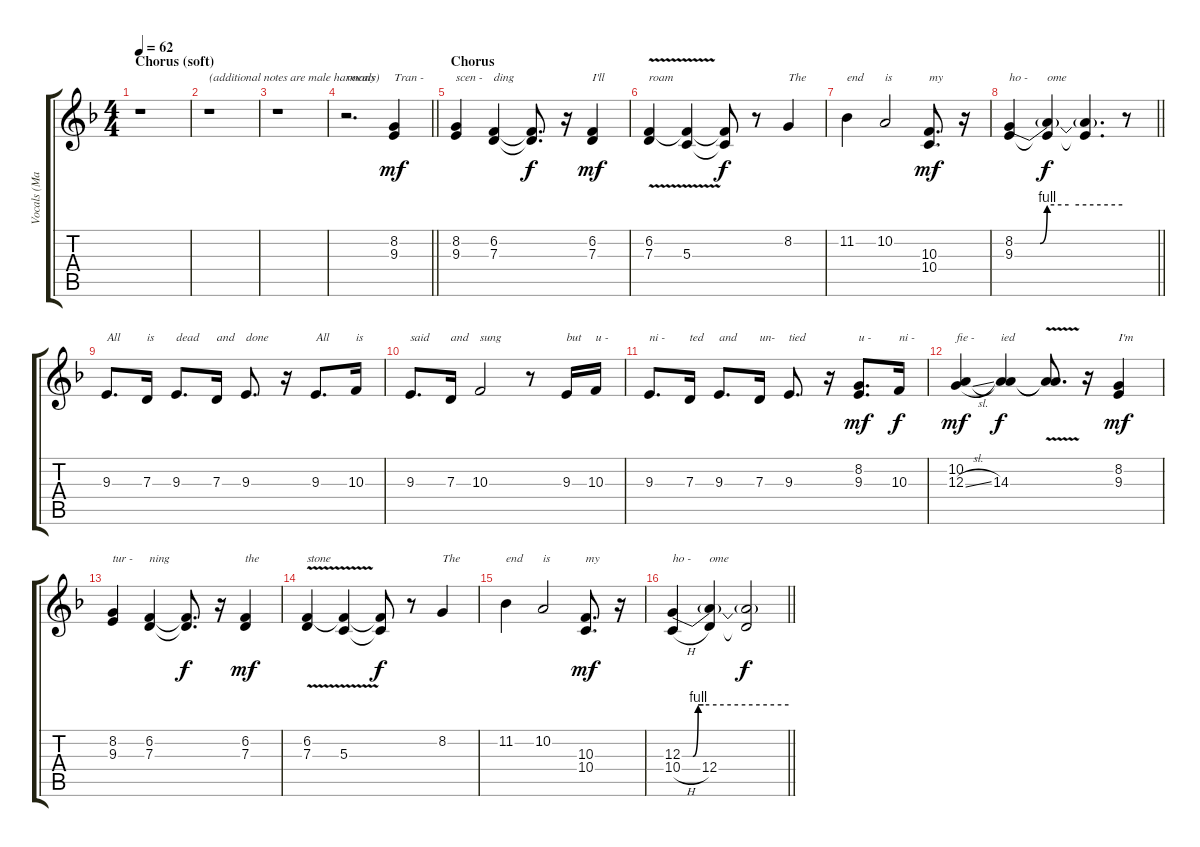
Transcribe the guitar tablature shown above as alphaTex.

\track ("Vocals (Mariangela)" "Vocals (Ma") {instrument lead6voice}
\staff {score tabs}
\tuning (E4 B3 G3 D3 A2 E2) {hide}
\ts (4 4)
\section ("" "Chorus (soft)")
\tempo 62
\clef g2
\ks dminor
r.1{dy f} |
r.1{txt "(additional notes are male harmony"} |
r.1 |
\barLineRight lightlight
r.2{d txt "vocals)"} (8.2 9.3).4{txt "Tran -" dy mf} |
\section ("" "Chorus")
(8.2 9.3).4{txt "scen -"} (6.2 7.3).4{txt "ding"} (6.2{t} 7.3{t}).8{d dy f} r.16 (6.2 7.3).4{txt "I'll" dy mf} |
(6.2{v} 7.3).4{txt "roam"} (6.2{t} 5.3).4 (6.2{t} 5.3{t}).8{dy f} r.8 8.2.4{txt "The"} |
11.2.4{txt "end"} 10.2.2{txt "is"} (10.3 10.4).8{d txt "my" dy mf} r.16 |
\barLineRight lightlight
(8.2{be (custom 0 0 14 0 18 4 30 4 60 4)} 9.3).4{txt "ho -"} (8.2{t} 9.3{t}).4{txt "ome" dy f} (8.2{t} 9.3{t}).4{d} r.8 |
\section ("" "")
9.3.8{d txt "All"} 7.3.16{txt "is"} 9.3.8{d txt "dead"} 7.3.16{txt "and"} 9.3.8{d txt "done"} r.16 9.3.8{d txt "All"} 10.3.16{txt "is"} |
9.3.8{d txt "said"} 7.3.16{txt "and"} 10.3.2{txt "sung"} r.8 9.3.16{txt "but"} 10.3.16{txt "u -"} |
9.3.8{d txt "ni -"} 7.3.16{txt "ted"} 9.3.8{d txt "and"} 7.3.16{txt "un-"} 9.3.8{d txt "tied"} r.16 (8.2 9.3).8{d txt "u -" dy mf} 10.3.16{txt "ni -" dy f} |
(10.2 12.3{sl}).4{txt "fie -" dy mf} (10.2{t} 14.3).4{txt "ied" dy f} (10.2{t} 14.3{v t}).8{d} r.16 (8.2 9.3).4{txt "I'm" dy mf} |
(8.2 9.3).4{txt "tur -"} (6.2 7.3).4{txt "ning"} (6.2{t} 7.3{t}).8{d dy f} r.16 (6.2 7.3).4{txt "the" dy mf} |
(6.2{v} 7.3).4{txt "stone"} (6.2{t} 5.3).4 (6.2{t} 5.3{t}).8{dy f} r.8 8.2.4{txt "The"} |
11.2.4{txt "end"} 10.2.2{txt "is"} (10.3 10.4).8{d txt "my" dy mf} r.16 |
\barLineRight lightlight
(12.3{be (custom 0 0 6 0 9 4 12 4 60 4)} 10.4{h}).4{txt "ho -"} (12.3{t} 12.4).4{txt "ome"} (12.3{t} 12.4{t}).2{dy f}
